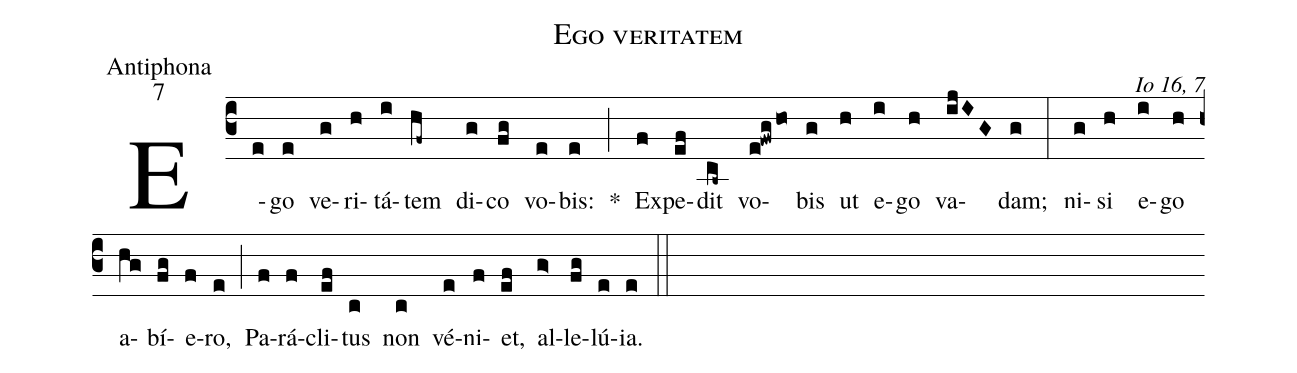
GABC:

name:Ego veritatem;
office-part:Antiphona;
mode:7;
commentary:Io 16, 7;
%%
(c3) E(e)go(e) ve(g)ri(h)tá(i)tem(hf~) di(g)co(fg) vo(e)bis:(e) *(;) Ex(f)pe(ef)dit(cb~) vo(e!fwgho)bis(g) ut(h) e(i)go(h) va(ijIG)dam;(g) (:) ni(g)si(h) e(i)go(h) a(hg)bí(fg)e(f)ro,(e) (;) Pa(f)rá(f)cli(ef)tus(c) non(c) vé(e)ni(f)et,(ef) al(g>)le(fg)lú(e)ia.(e) (::)
